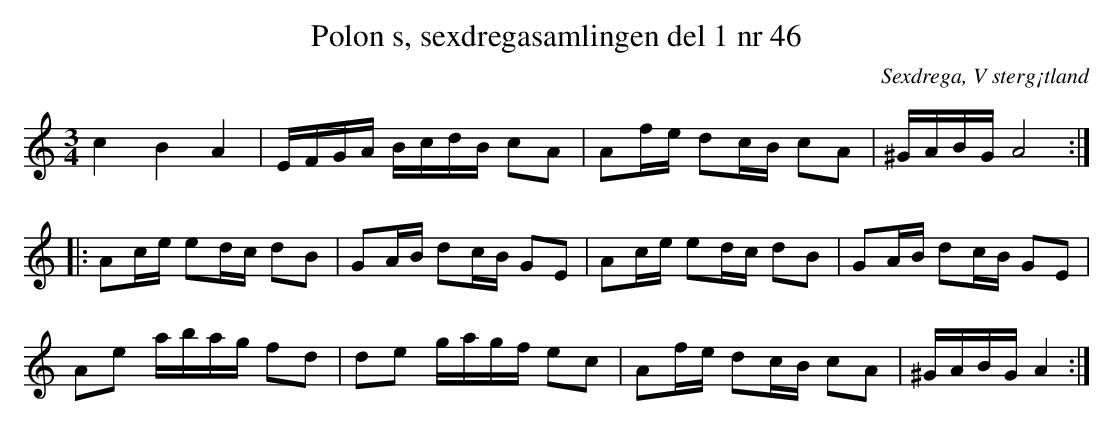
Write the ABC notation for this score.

X:1
T: Polon s, sexdregasamlingen del 1 nr 46
O: Sexdrega, V sterg¡tland
M: 3/4
L: 1/16
K: Am
c4 B4 A4 | EFGA BcdB c2A2 | A2fe d2cB c2A2 | ^GABG A8 ::
A2ce e2dc d2B2 | G2AB d2cB G2E2 | A2ce e2dc d2B2 | G2AB d2cB G2E2 |
A2e2 abag f2d2 | d2e2 gagf e2c2 | A2fe d2cB c2A2 | ^GABG A4 :|
